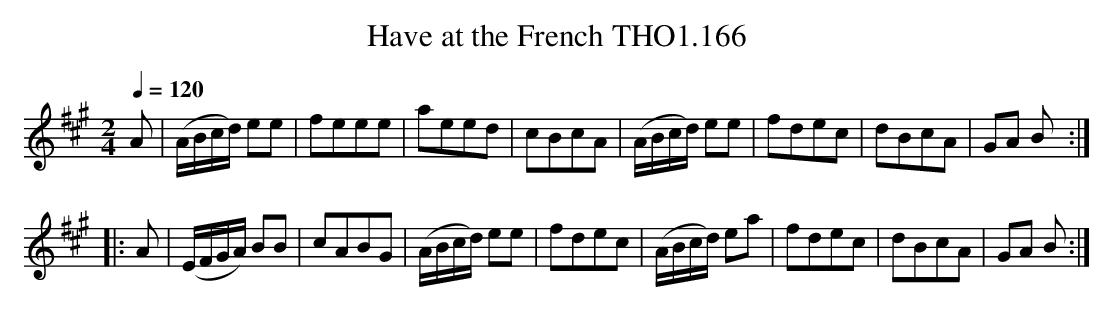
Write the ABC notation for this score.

X:1
T:Have at the French THO1.166
M:2/4
L:1/8
Q:1/4=120
K:A
A|(A/B/c/d/) ee|feee|aeed|cBcA|(A/B/c/d/) ee|fdec|dBcA|GA B:|
|:A|(E/F/G/A/) BB|cABG|(A/B/c/d/) ee|fdec|\
(A/B/c/d/) ea|fdec|dBcA|GA B:|
